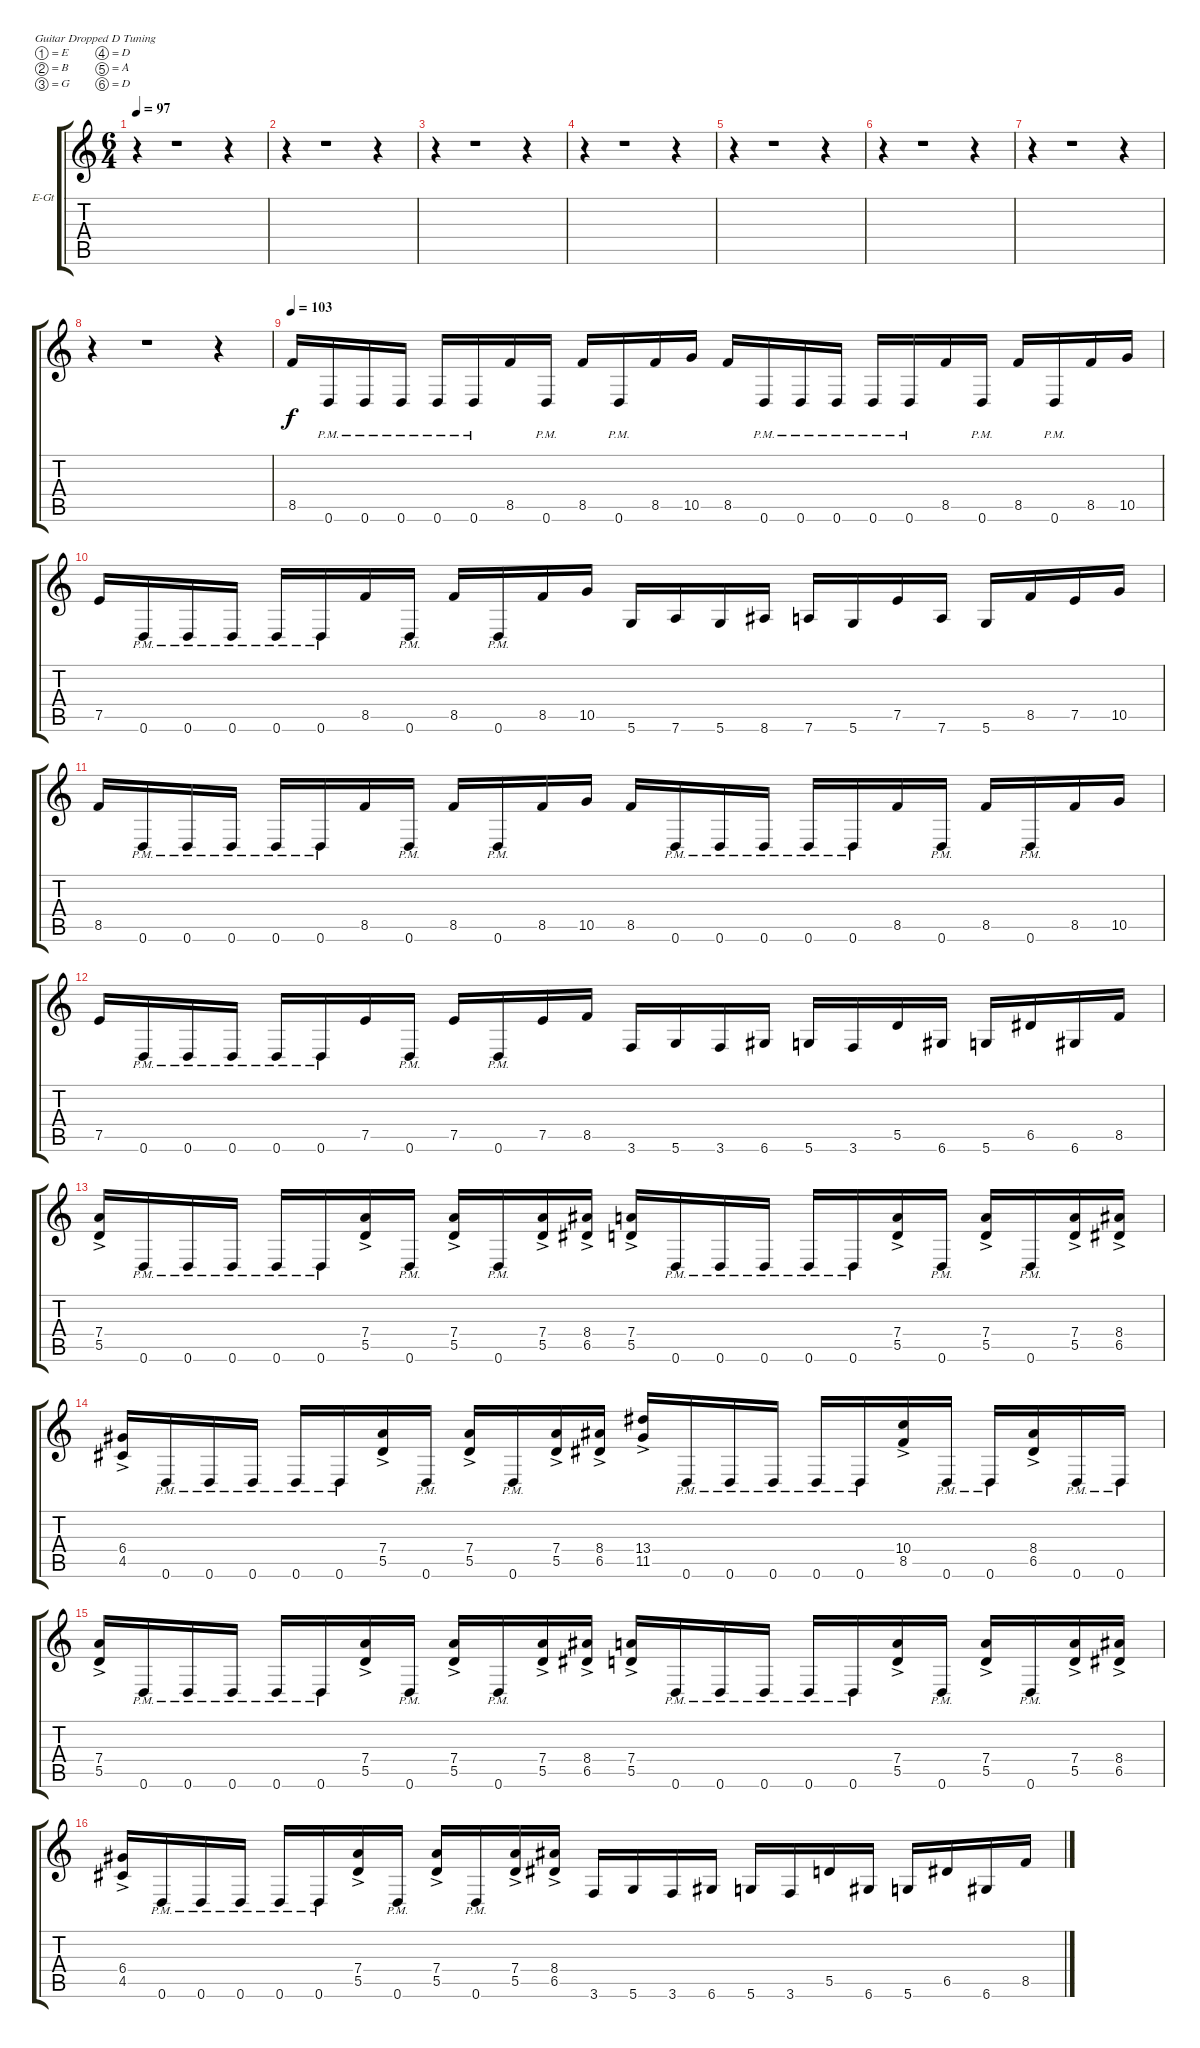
\bracketExtendMode groupsimilarinstruments
\firstSystemTrackNameOrientation horizontal
\otherSystemsTrackNameOrientation horizontal
\track ("Guitar" "E-Gt") {instrument overdrivenguitar}
\staff {score tabs}
\tuning (E4 B3 G3 D3 A2 D2)
\ts (6 4)
\tempo 97
\clef g2
\ks c
r.4{dy f instrument overdrivenguitar} r.1 r.4 |
r.4 r.1 r.4 |
r.4 r.1 r.4 |
r.4 r.1 r.4 |
r.4 r.1 r.4 |
r.4 r.1 r.4 |
r.4 r.1 r.4 |
r.4 r.1 r.4 |
\tempo 103
8.5.16 0.6{pm}.16 0.6{pm}.16 0.6{pm}.16 0.6{pm}.16 0.6{pm}.16 8.5.16 0.6{pm}.16 8.5.16 0.6{pm}.16 8.5.16 10.5.16 8.5.16 0.6{pm}.16 0.6{pm}.16 0.6{pm}.16 0.6{pm}.16 0.6{pm}.16 8.5.16 0.6{pm}.16 8.5.16 0.6{pm}.16 8.5.16 10.5.16 |
7.5.16 0.6{pm}.16 0.6{pm}.16 0.6{pm}.16 0.6{pm}.16 0.6{pm}.16 8.5.16 0.6{pm}.16 8.5.16 0.6{pm}.16 8.5.16 10.5.16 5.6.16 7.6.16 5.6.16 8.6.16 7.6.16 5.6.16 7.5.16 7.6.16 5.6.16 8.5.16 7.5.16 10.5.16 |
8.5.16 0.6{pm}.16 0.6{pm}.16 0.6{pm}.16 0.6{pm}.16 0.6{pm}.16 8.5.16 0.6{pm}.16 8.5.16 0.6{pm}.16 8.5.16 10.5.16 8.5.16 0.6{pm}.16 0.6{pm}.16 0.6{pm}.16 0.6{pm}.16 0.6{pm}.16 8.5.16 0.6{pm}.16 8.5.16 0.6{pm}.16 8.5.16 10.5.16 |
7.5.16 0.6{pm}.16 0.6{pm}.16 0.6{pm}.16 0.6{pm}.16 0.6{pm}.16 7.5.16 0.6{pm}.16 7.5.16 0.6{pm}.16 7.5.16 8.5.16 3.6.16 5.6.16 3.6.16 6.6.16 5.6.16 3.6.16 5.5.16 6.6.16 5.6.16 6.5.16 6.6.16 8.5.16 |
(7.4 5.5{ac}).16 0.6{pm}.16 0.6{pm}.16 0.6{pm}.16 0.6{pm}.16 0.6{pm}.16 (7.4 5.5{ac}).16 0.6{pm}.16 (7.4 5.5{ac}).16 0.6{pm}.16 (7.4 5.5{ac}).16 (8.4 6.5{ac}).16 (7.4 5.5{ac}).16 0.6{pm}.16 0.6{pm}.16 0.6{pm}.16 0.6{pm}.16 0.6{pm}.16 (7.4 5.5{ac}).16 0.6{pm}.16 (7.4 5.5{ac}).16 0.6{pm}.16 (7.4 5.5{ac}).16 (8.4 6.5{ac}).16 |
(6.4 4.5{ac}).16 0.6{pm}.16 0.6{pm}.16 0.6{pm}.16 0.6{pm}.16 0.6{pm}.16 (7.4 5.5{ac}).16 0.6{pm}.16 (7.4 5.5{ac}).16 0.6{pm}.16 (7.4 5.5{ac}).16 (8.4 6.5{ac}).16 (13.4 11.5{ac}).16 0.6{pm}.16 0.6{pm}.16 0.6{pm}.16 0.6{pm}.16 0.6{pm}.16 (10.4 8.5{ac}).16 0.6{pm}.16 0.6{pm}.16 (8.4 6.5{ac}).16 0.6{pm}.16 0.6{pm}.16 |
(7.4 5.5{ac}).16 0.6{pm}.16 0.6{pm}.16 0.6{pm}.16 0.6{pm}.16 0.6{pm}.16 (7.4 5.5{ac}).16 0.6{pm}.16 (7.4 5.5{ac}).16 0.6{pm}.16 (7.4 5.5{ac}).16 (8.4 6.5{ac}).16 (7.4 5.5{ac}).16 0.6{pm}.16 0.6{pm}.16 0.6{pm}.16 0.6{pm}.16 0.6{pm}.16 (7.4 5.5{ac}).16 0.6{pm}.16 (7.4 5.5{ac}).16 0.6{pm}.16 (7.4 5.5{ac}).16 (8.4 6.5{ac}).16 |
(6.4 4.5{ac}).16 0.6{pm}.16 0.6{pm}.16 0.6{pm}.16 0.6{pm}.16 0.6{pm}.16 (7.4 5.5{ac}).16 0.6{pm}.16 (7.4 5.5{ac}).16 0.6{pm}.16 (7.4 5.5{ac}).16 (8.4 6.5{ac}).16 3.6.16 5.6.16 3.6.16 6.6.16 5.6.16 3.6.16 5.5.16 6.6.16 5.6.16 6.5.16 6.6.16 8.5.16
